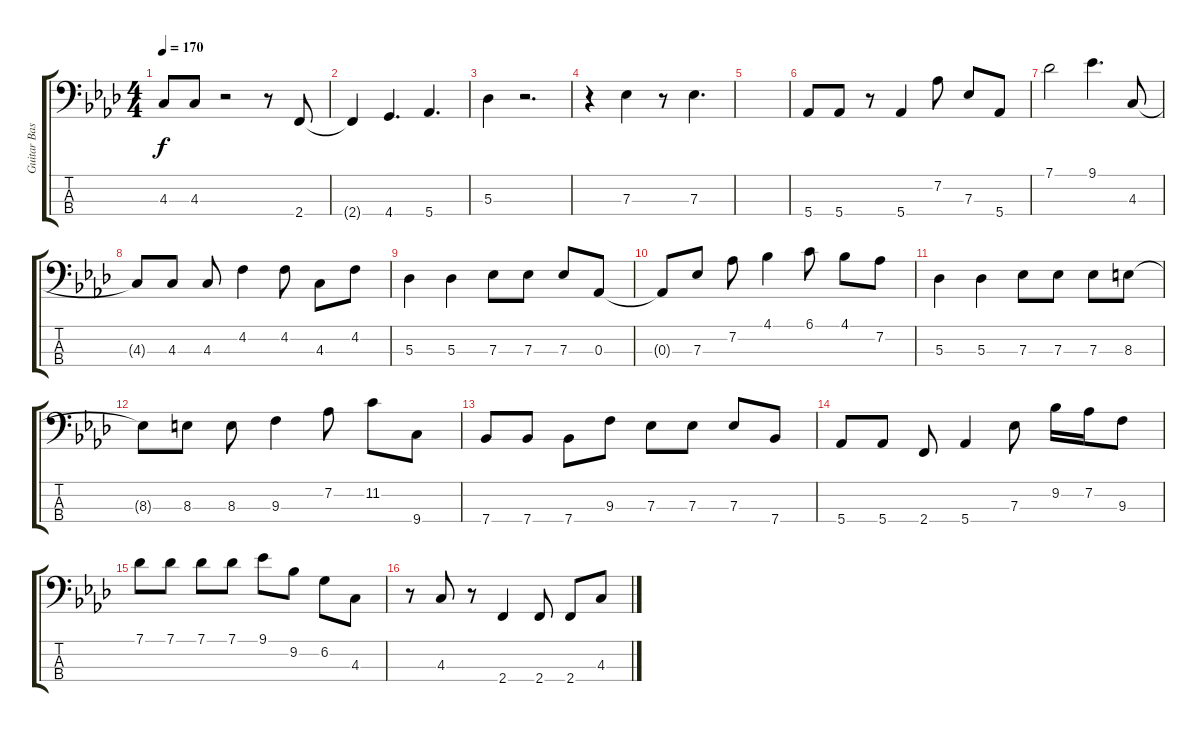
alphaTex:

\track ("Guitar Bass" "Guitar Bas") {instrument electricbassfinger}
\staff {score tabs}
\tuning (Gb2 Db2 Ab1 Eb1) {hide}
\ts (4 4)
\tempo 170
\clef f4
\ks ab
4.3.8{dy f} 4.3.8 r.2 r.8 2.4.8 |
2.4{t}.4 4.4.4{d} 5.4.4{d} |
5.3.4 r.2{d} |
r.4 7.3.4 r.8 7.3.4{d} |
|
5.4.8 5.4.8 r.8 5.4.4 7.2.8 7.3.8 5.4.8 |
7.1.2 9.1.4{d} 4.3.8 |
4.3{t}.8 4.3.8 4.3.8 4.2.4 4.2.8 4.3.8 4.2.8 |
5.3.4 5.3.4 7.3.8 7.3.8 7.3.8 0.3.8 |
0.3{t}.8 7.3.8 7.2.8 4.1.4 6.1.8 4.1.8 7.2.8 |
5.3.4 5.3.4 7.3.8 7.3.8 7.3.8 8.3.8 |
8.3{t}.8 8.3.8 8.3.8 9.3.4 7.2.8 11.2.8 9.4.8 |
7.4.8 7.4.8 7.4.8 9.3.8 7.3.8 7.3.8 7.3.8 7.4.8 |
5.4.8 5.4.8 2.4.8 5.4.4 7.3.8 9.2.16 7.2.16 9.3.8 |
7.1.8 7.1.8 7.1.8 7.1.8 9.1.8 9.2.8 6.2.8 4.3.8 |
r.8 4.3.8 r.8 2.4.4 2.4.8 2.4.8 4.3.8
